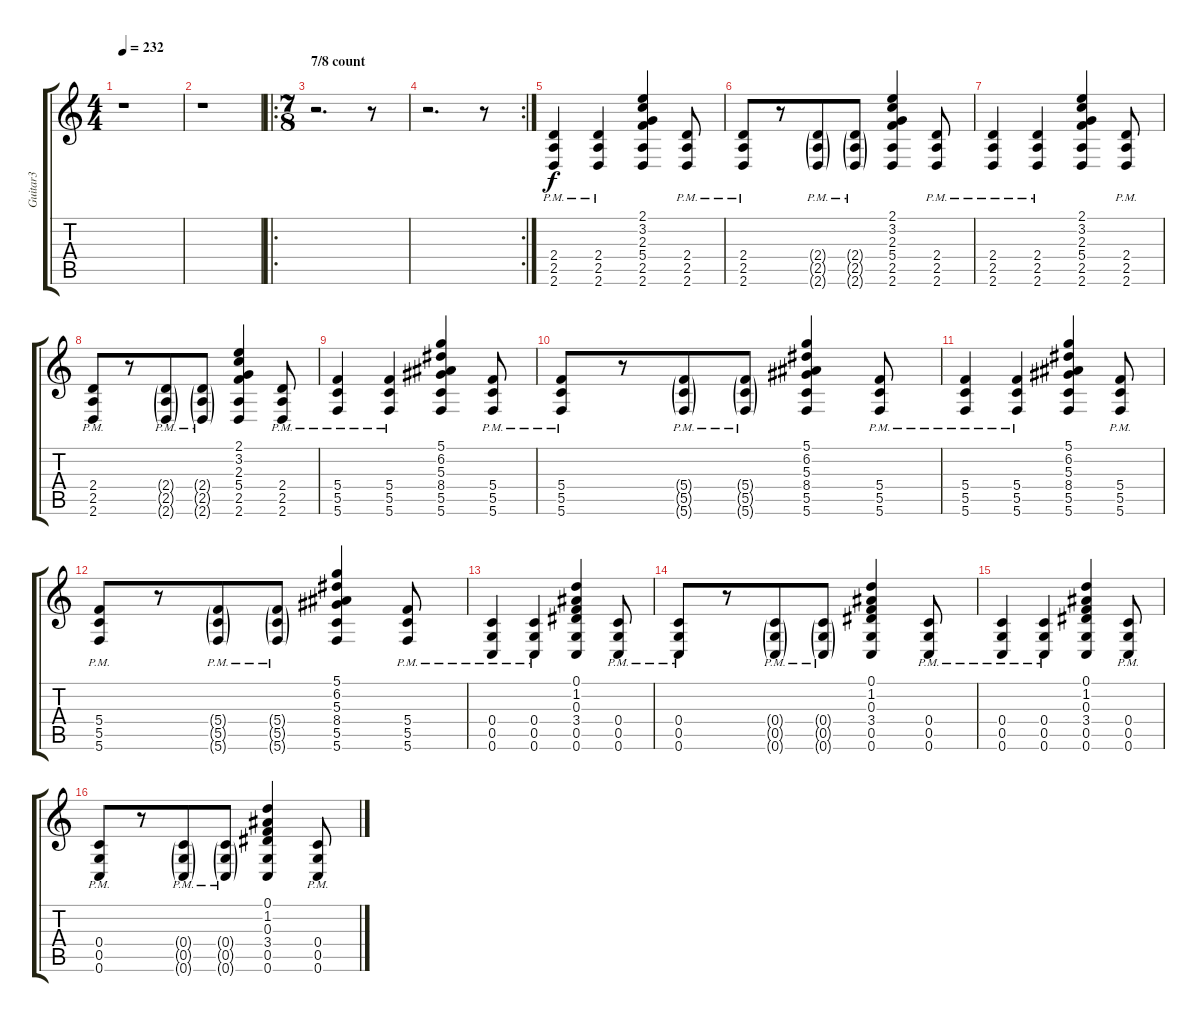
\track ("Guitar3" "Guitar3") {instrument distortionguitar}
\staff {score tabs}
\tuning (D4 A3 F3 C3 G2 C2) {hide}
\ts (4 4)
\tempo 232
\clef g2
\ks c
r.1{dy f} |
r.1 |
\ro
\ts (7 8)
\section ("" "7/8 count")
r.2{d} r.8 |
\rc 2
r.2{d} r.8 |
(2.4{pm} 2.5{pm} 2.6{pm}).4 (2.4{pm} 2.5{pm} 2.6{pm}).4 (2.1 3.2 2.3 5.4 2.5 2.6).4 (2.4{pm} 2.5{pm} 2.6{pm}).8 |
(2.4{pm} 2.5{pm} 2.6{pm}).8 r.8 (2.4{g pm} 2.5{g pm} 2.6{g pm}).8 (2.4{g pm} 2.5{g pm} 2.6{g pm}).8 (2.1 3.2 2.3 5.4 2.5 2.6).4 (2.4{pm} 2.5{pm} 2.6{pm}).8 |
(2.4{pm} 2.5{pm} 2.6{pm}).4 (2.4{pm} 2.5{pm} 2.6{pm}).4 (2.1 3.2 2.3 5.4 2.5 2.6).4 (2.4{pm} 2.5{pm} 2.6{pm}).8 |
(2.4{pm} 2.5{pm} 2.6{pm}).8 r.8 (2.4{g pm} 2.5{g pm} 2.6{g pm}).8 (2.4{g pm} 2.5{g pm} 2.6{g pm}).8 (2.1 3.2 2.3 5.4 2.5 2.6).4 (2.4{pm} 2.5{pm} 2.6{pm}).8 |
(5.4{pm} 5.5{pm} 5.6{pm}).4 (5.4{pm} 5.5{pm} 5.6{pm}).4 (5.1 6.2 5.3 8.4 5.5 5.6).4 (5.4{pm} 5.5{pm} 5.6{pm}).8 |
(5.4{pm} 5.5{pm} 5.6{pm}).8 r.8 (5.4{g pm} 5.5{g pm} 5.6{g pm}).8 (5.4{g pm} 5.5{g pm} 5.6{g pm}).8 (5.1 6.2 5.3 8.4 5.5 5.6).4 (5.4{pm} 5.5{pm} 5.6{pm}).8 |
(5.4{pm} 5.5{pm} 5.6{pm}).4 (5.4{pm} 5.5{pm} 5.6{pm}).4 (5.1 6.2 5.3 8.4 5.5 5.6).4 (5.4{pm} 5.5{pm} 5.6{pm}).8 |
(5.4{pm} 5.5{pm} 5.6{pm}).8 r.8 (5.4{g pm} 5.5{g pm} 5.6{g pm}).8 (5.4{g pm} 5.5{g pm} 5.6{g pm}).8 (5.1 6.2 5.3 8.4 5.5 5.6).4 (5.4{pm} 5.5{pm} 5.6{pm}).8 |
(0.4{pm} 0.5{pm} 0.6{pm}).4 (0.4{pm} 0.5{pm} 0.6{pm}).4 (0.1 1.2 0.3 3.4 0.5 0.6).4 (0.4{pm} 0.5{pm} 0.6{pm}).8 |
(0.4{pm} 0.5{pm} 0.6{pm}).8 r.8 (0.4{g pm} 0.5{g pm} 0.6{g pm}).8 (0.4{g pm} 0.5{g pm} 0.6{g pm}).8 (0.1 1.2 0.3 3.4 0.5 0.6).4 (0.4{pm} 0.5{pm} 0.6{pm}).8 |
(0.4{pm} 0.5{pm} 0.6{pm}).4 (0.4{pm} 0.5{pm} 0.6{pm}).4 (0.1 1.2 0.3 3.4 0.5 0.6).4 (0.4{pm} 0.5{pm} 0.6{pm}).8 |
(0.4{pm} 0.5{pm} 0.6{pm}).8 r.8 (0.4{g pm} 0.5{g pm} 0.6{g pm}).8 (0.4{g pm} 0.5{g pm} 0.6{g pm}).8 (0.1 1.2 0.3 3.4 0.5 0.6).4 (0.4{pm} 0.5{pm} 0.6{pm}).8
